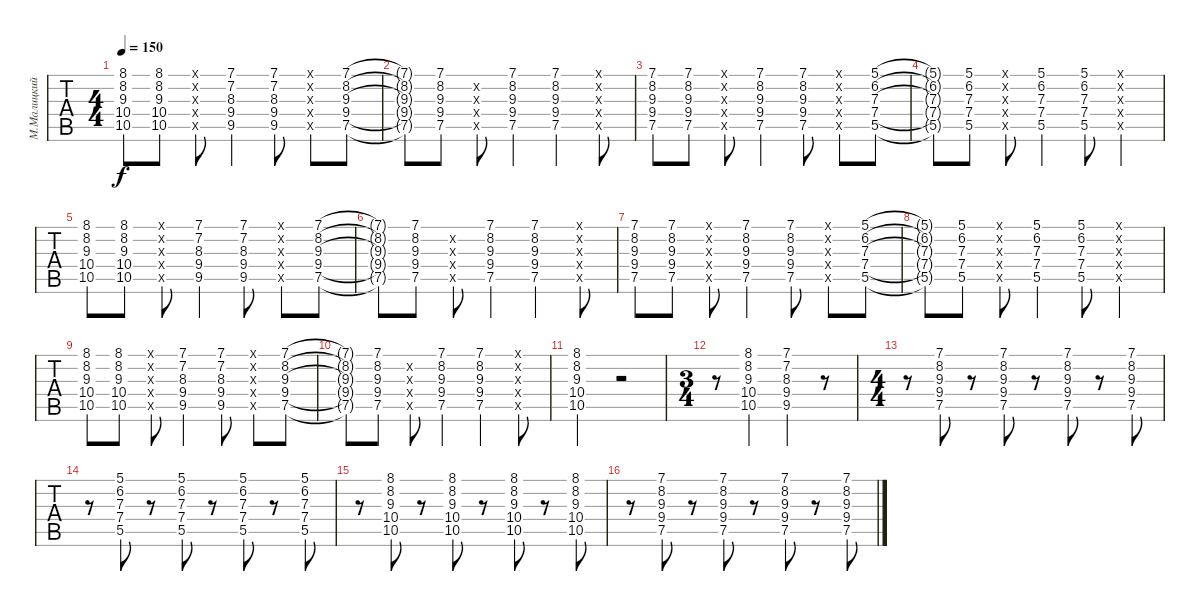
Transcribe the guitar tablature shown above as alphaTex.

\track ("М.Малицкий" "М.Малицкий") {instrument electricguitarclean}
\staff {tabs}
\tuning (D4 A3 F3 C3 G2 D2) {hide}
\ts (4 4)
\tempo 150
\clef g2
\ks c
(8.1 8.2 9.3 10.4 10.5).8{dy f} (8.1 8.2 9.3 10.4 10.5).8 (7.1{x} 7.2{x} 8.3{x} 9.4{x} 9.5{x}).8 (7.1 7.2 8.3 9.4 9.5).4 (7.1 7.2 8.3 9.4 9.5).8 (0.1{x} 0.2{x} 0.3{x} 0.4{x} 0.5{x}).8 (7.1 8.2 9.3 9.4 7.5).8 |
(7.1{t} 8.2{t} 9.3{t} 9.4{t} 7.5{t}).8 (7.1 8.2 9.3 9.4 7.5).8 (0.2{x} 0.3{x} 0.4{x} 0.5{x}).8 (7.1 8.2 9.3 9.4 7.5).4 (7.1 8.2 9.3 9.4 7.5).4 (0.1{x} 0.2{x} 0.3{x} 0.4{x} 0.5{x}).8 |
(7.1 8.2 9.3 9.4 7.5).8 (7.1 8.2 9.3 9.4 7.5).8 (0.1{x} 0.2{x} 0.3{x} 0.4{x} 0.5{x}).8 (7.1 8.2 9.3 9.4 7.5).4 (7.1 8.2 9.3 9.4 7.5).8 (7.1{x} 8.2{x} 9.3{x} 9.4{x} 7.5{x}).8 (5.1 6.2 7.3 7.4 5.5).8 |
(5.1{t} 6.2{t} 7.3{t} 7.4{t} 5.5{t}).8 (5.1 6.2 7.3 7.4 5.5).8 (0.1{x} 0.2{x} 0.3{x} 0.4{x} 0.5{x}).8 (5.1 6.2 7.3 7.4 5.5).4 (5.1 6.2 7.3 7.4 5.5).8 (0.1{x} 0.2{x} 0.3{x} 0.4{x} 0.5{x}).4 |
(8.1 8.2 9.3 10.4 10.5).8 (8.1 8.2 9.3 10.4 10.5).8 (7.1{x} 7.2{x} 8.3{x} 9.4{x} 9.5{x}).8 (7.1 7.2 8.3 9.4 9.5).4 (7.1 7.2 8.3 9.4 9.5).8 (0.1{x} 0.2{x} 0.3{x} 0.4{x} 0.5{x}).8 (7.1 8.2 9.3 9.4 7.5).8 |
(7.1{t} 8.2{t} 9.3{t} 9.4{t} 7.5{t}).8 (7.1 8.2 9.3 9.4 7.5).8 (0.2{x} 0.3{x} 0.4{x} 0.5{x}).8 (7.1 8.2 9.3 9.4 7.5).4 (7.1 8.2 9.3 9.4 7.5).4 (0.1{x} 0.2{x} 0.3{x} 0.4{x} 0.5{x}).8 |
(7.1 8.2 9.3 9.4 7.5).8 (7.1 8.2 9.3 9.4 7.5).8 (0.1{x} 0.2{x} 0.3{x} 0.4{x} 0.5{x}).8 (7.1 8.2 9.3 9.4 7.5).4 (7.1 8.2 9.3 9.4 7.5).8 (7.1{x} 8.2{x} 9.3{x} 9.4{x} 7.5{x}).8 (5.1 6.2 7.3 7.4 5.5).8 |
(5.1{t} 6.2{t} 7.3{t} 7.4{t} 5.5{t}).8 (5.1 6.2 7.3 7.4 5.5).8 (0.1{x} 0.2{x} 0.3{x} 0.4{x} 0.5{x}).8 (5.1 6.2 7.3 7.4 5.5).4 (5.1 6.2 7.3 7.4 5.5).8 (0.1{x} 0.2{x} 0.3{x} 0.4{x} 0.5{x}).4 |
(8.1 8.2 9.3 10.4 10.5).8 (8.1 8.2 9.3 10.4 10.5).8 (7.1{x} 7.2{x} 8.3{x} 9.4{x} 9.5{x}).8 (7.1 7.2 8.3 9.4 9.5).4 (7.1 7.2 8.3 9.4 9.5).8 (0.1{x} 0.2{x} 0.3{x} 0.4{x} 0.5{x}).8 (7.1 8.2 9.3 9.4 7.5).8 |
(7.1{t} 8.2{t} 9.3{t} 9.4{t} 7.5{t}).8 (7.1 8.2 9.3 9.4 7.5).8 (0.2{x} 0.3{x} 0.4{x} 0.5{x}).8 (7.1 8.2 9.3 9.4 7.5).4 (7.1 8.2 9.3 9.4 7.5).4 (0.1{x} 0.2{x} 0.3{x} 0.4{x} 0.5{x}).8 |
(8.1 8.2 9.3 10.4 10.5).2{volume 7} r.2 |
\ts (3 4)
r.8 (8.1 8.2 9.3 10.4 10.5).4 (7.1 7.2 8.3 9.4 9.5).4 r.8 |
\ts (4 4)
r.8{volume 5} (7.1 8.2 9.3 9.4 7.5).8 r.8 (7.1 8.2 9.3 9.4 7.5).8 r.8 (7.1 8.2 9.3 9.4 7.5).8 r.8 (7.1 8.2 9.3 9.4 7.5).8 |
r.8 (5.1 6.2 7.3 7.4 5.5).8 r.8 (5.1 6.2 7.3 7.4 5.5).8 r.8 (5.1 6.2 7.3 7.4 5.5).8 r.8 (5.1 6.2 7.3 7.4 5.5).8 |
r.8 (8.1 8.2 9.3 10.4 10.5).8 r.8 (8.1 8.2 9.3 10.4 10.5).8 r.8 (8.1 8.2 9.3 10.4 10.5).8 r.8 (8.1 8.2 9.3 10.4 10.5).8 |
r.8 (7.1 8.2 9.3 9.4 7.5).8 r.8 (7.1 8.2 9.3 9.4 7.5).8 r.8 (7.1 8.2 9.3 9.4 7.5).8 r.8 (7.1 8.2 9.3 9.4 7.5).8
